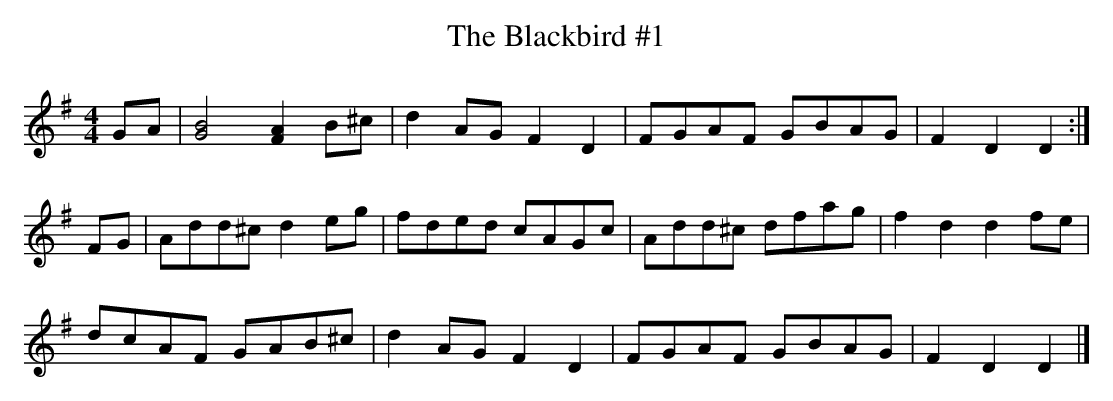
X:1
T:The Blackbird #1
M:4/4
L:1/8
K:Dmix
GA|[G4B4] [F2A2]B^c|d2AG F2D2|FGAF GBAG|F2D2 D2:|]
FG|Add^c d2eg|fded cAGc|Add^c dfag|f2d2 d2fe|
dcAF GAB^c|d2AG F2D2|FGAF GBAG|F2D2 D2|]
